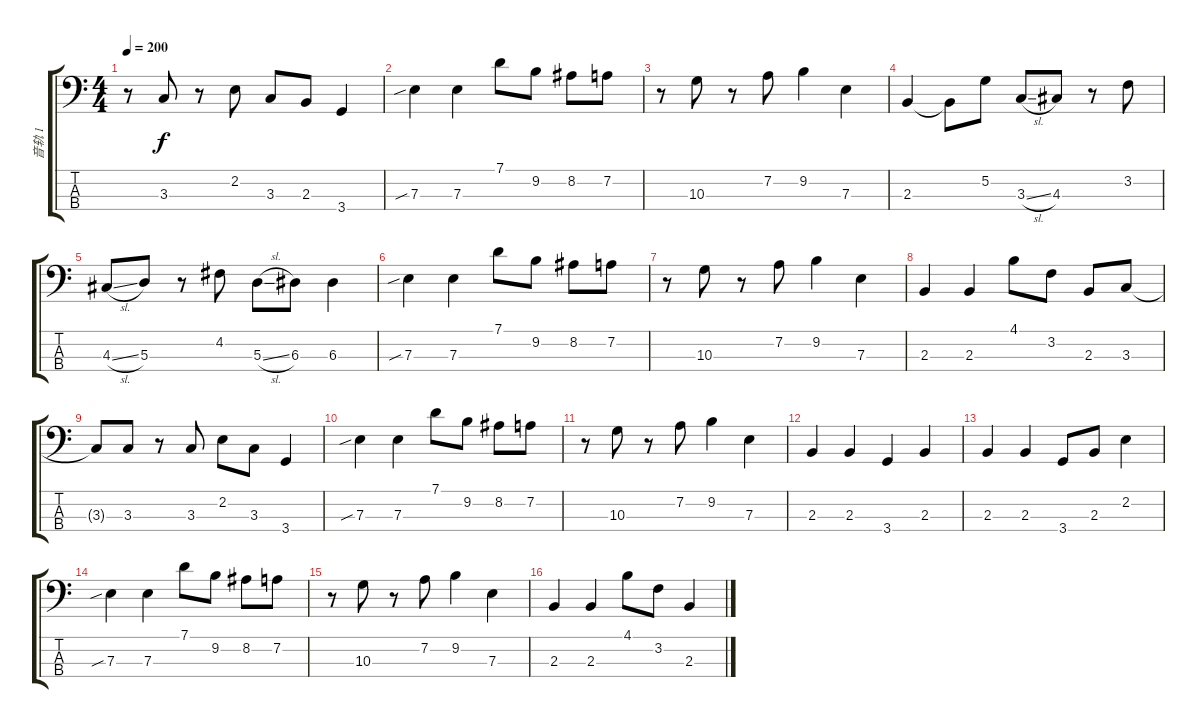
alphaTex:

\track ("音轨 1" "音轨 1") {instrument electricbassfinger}
\staff {score tabs}
\tuning (G2 D2 A1 E1) {hide}
\ts (4 4)
\tempo 200
\clef f4
\ks c
r.8{dy f} 3.3.8 r.8 2.2.8 3.3.8 2.3.8 3.4.4 |
7.3{sib}.4 7.3.4 7.1.8 9.2.8 8.2.8 7.2.8 |
r.8 10.3.8 r.8 7.2.8 9.2.4 7.3.4 |
2.3.4 2.3{t}.8 5.2.8 3.3{sl}.8 4.3.8 r.8 3.2.8 |
4.3{sl}.8 5.3.8 r.8 4.2.8 5.3{sl}.8 6.3.8 6.3.4 |
7.3{sib}.4 7.3.4 7.1.8 9.2.8 8.2.8 7.2.8 |
r.8 10.3.8 r.8 7.2.8 9.2.4 7.3.4 |
2.3.4 2.3.4 4.1.8 3.2.8 2.3.8 3.3.8 |
3.3{t}.8 3.3.8 r.8 3.3.8 2.2.8 3.3.8 3.4.4 |
7.3{sib}.4 7.3.4 7.1.8 9.2.8 8.2.8 7.2.8 |
r.8 10.3.8 r.8 7.2.8 9.2.4 7.3.4 |
2.3.4 2.3.4 3.4.4 2.3.4 |
2.3.4 2.3.4 3.4.8 2.3.8 2.2.4 |
7.3{sib}.4 7.3.4 7.1.8 9.2.8 8.2.8 7.2.8 |
r.8 10.3.8 r.8 7.2.8 9.2.4 7.3.4 |
2.3.4 2.3.4 4.1.8 3.2.8 2.3.4
